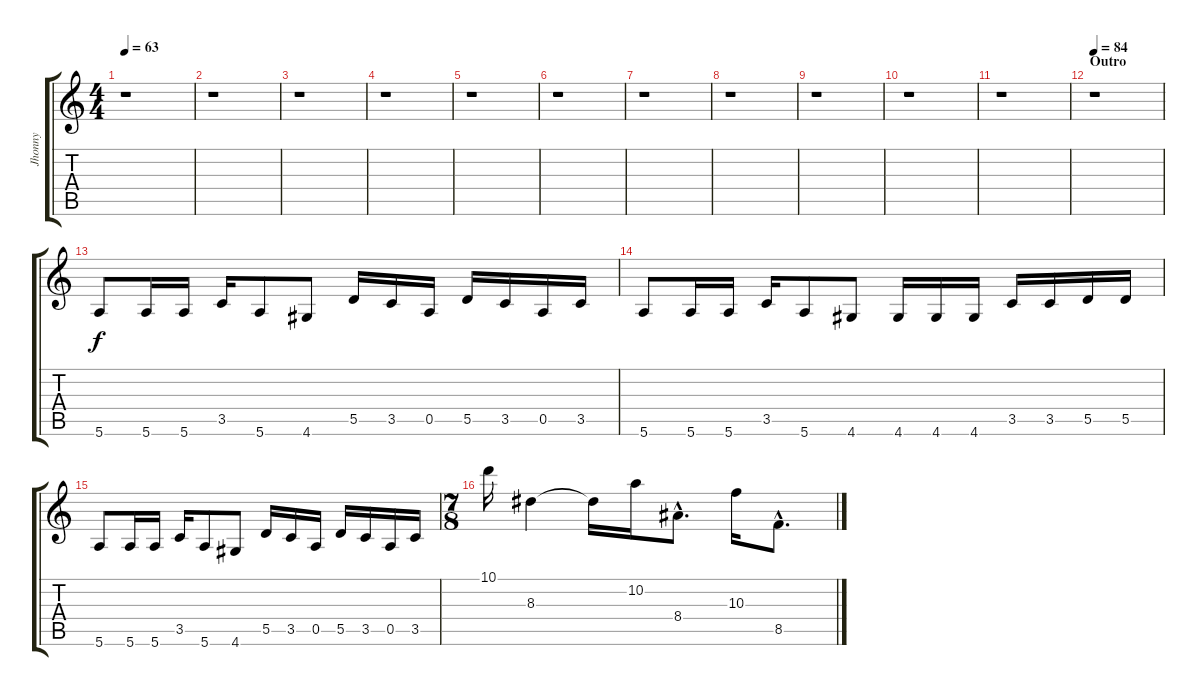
\track ("Jhonny" "Jhonny") {instrument overdrivenguitar}
\staff {score tabs}
\tuning (E4 B3 G3 D3 A2 E2) {hide}
\ts (4 4)
\tempo 63
\clef g2
\ks c
r.1{dy f} |
r.1 |
r.1 |
r.1 |
r.1 |
r.1 |
r.1 |
r.1 |
r.1 |
r.1 |
r.1 |
\section ("" "Outro")
\tempo 84
r.1 |
5.6.8 5.6.16 5.6.16 3.5.16 5.6.8 4.6.8 5.5.16 3.5.16 0.5.16 5.5.16 3.5.16 0.5.16 3.5.16 |
5.6.8 5.6.16 5.6.16 3.5.16 5.6.8 4.6.8 4.6.16 4.6.16 4.6.16 3.5.16 3.5.16 5.5.16 5.5.16 |
5.6.8 5.6.16 5.6.16 3.5.16 5.6.8 4.6.8 5.5.16 3.5.16 0.5.16 5.5.16 3.5.16 0.5.16 3.5.16 |
\ts (7 8)
10.1.16 8.3.4 8.3{t}.16 10.2.16 8.4{hac}.8{d} 10.3.16 8.5{hac}.8{d}
